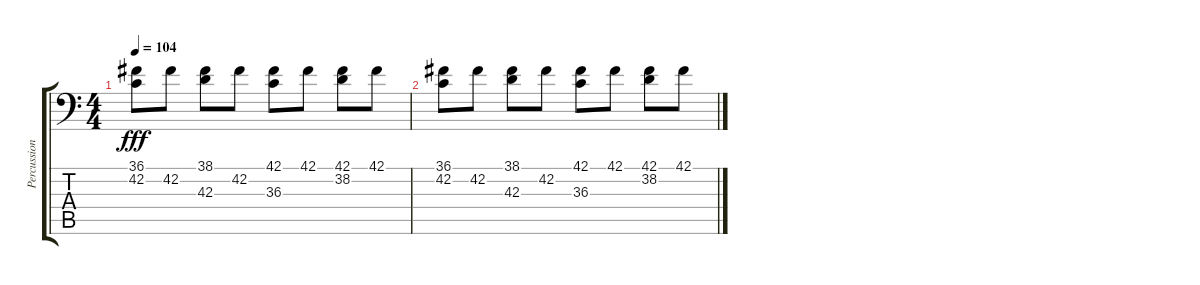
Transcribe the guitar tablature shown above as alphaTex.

\track ("Percussions" "Percussion") {instrument acousticgrandpiano}
\staff {score tabs}
\tuning (C-1 C-1 C-1 C-1 C-1 C-1) {hide}
\ts (4 4)
\tempo 104
\clef f4
\ks c
(36.1 42.2).8{dy fff} 42.2.8 (38.1 42.3).8 42.2.8 (42.1 36.3).8 42.1.8 (42.1 38.2).8 42.1.8 |
(36.1 42.2).8 42.2.8 (38.1 42.3).8 42.2.8 (42.1 36.3).8 42.1.8 (42.1 38.2).8 42.1.8
